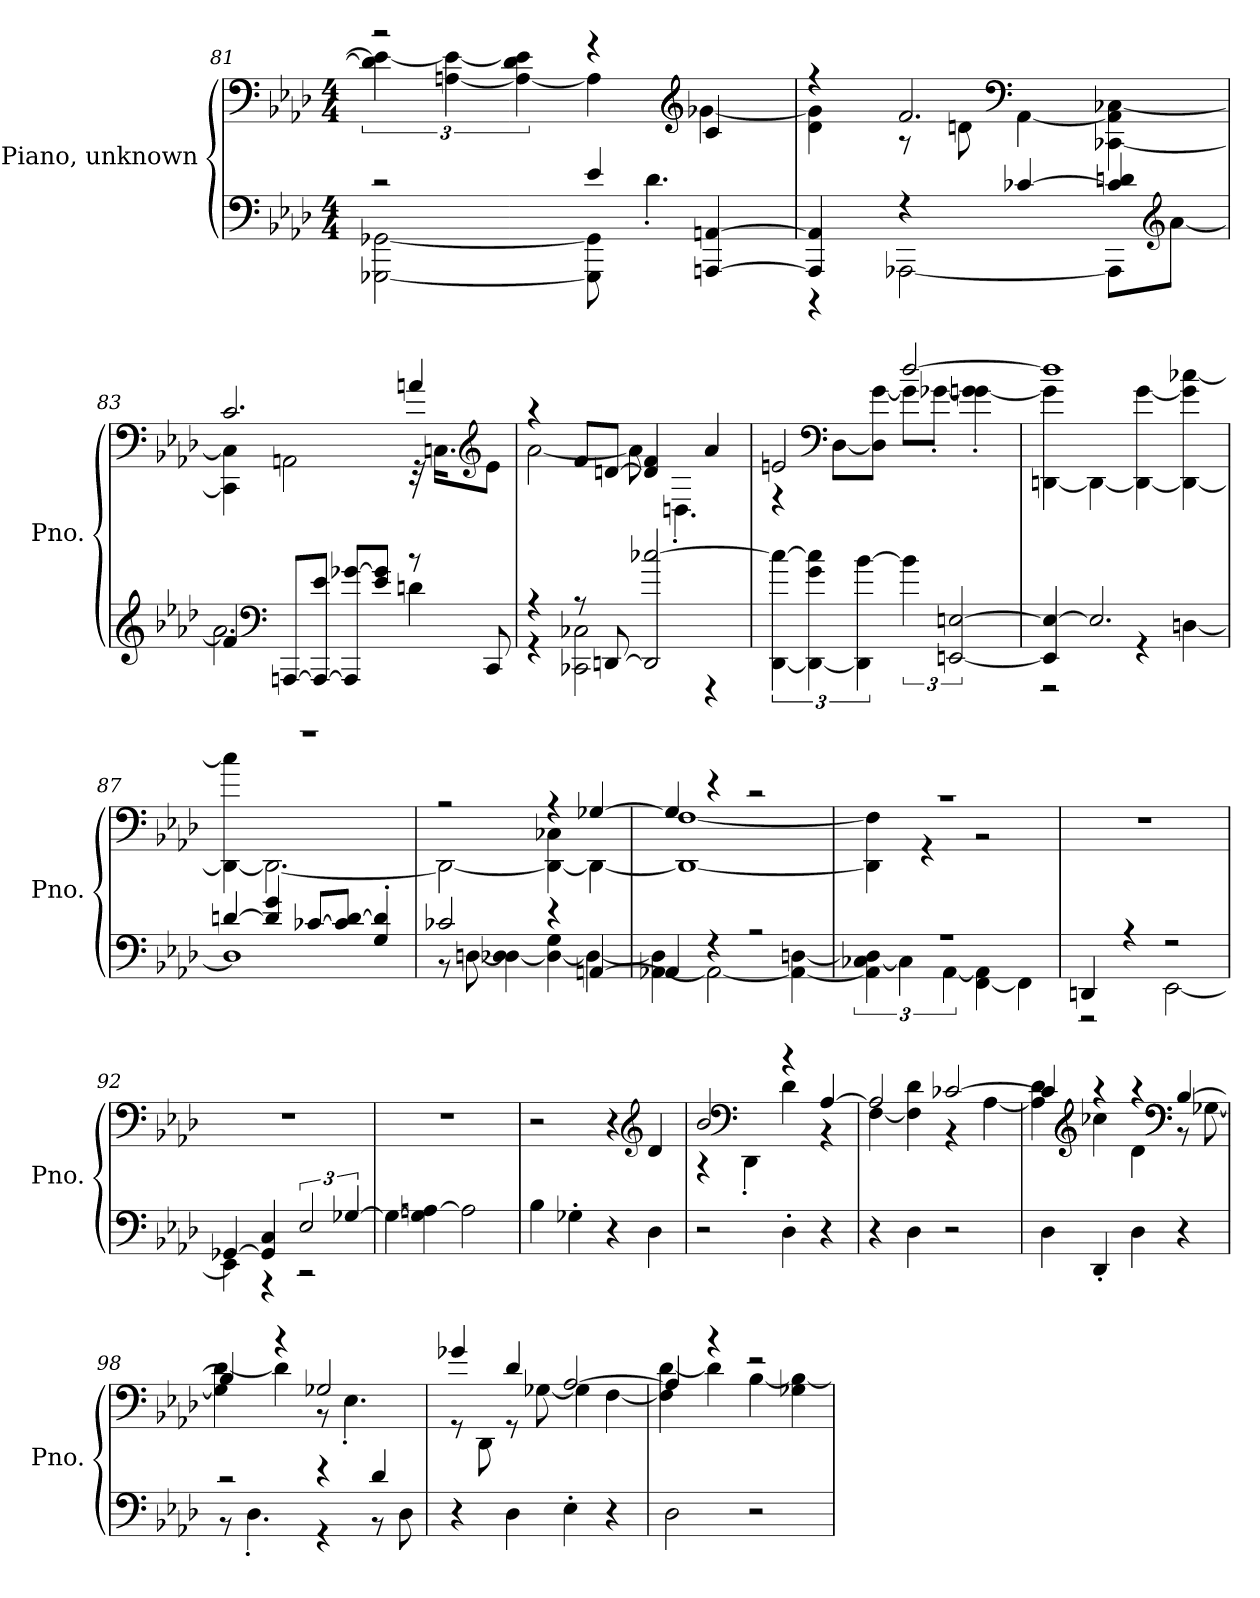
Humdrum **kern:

**kern	**kern
*part1	*part1
*staff2	*staff1
*I"Piano, unknown	*
*I'Pno.	*
*clefF4	*clefF4
*k[b-e-a-d-]	*k[b-e-a-d-]
*M4/4	*M4/4
=81	=81
*^	*^
2r	[2GGG-X\ [2GG-X\	2r	6d-\] 6e\_
.	.	.	[6An\ 6e\_
.	.	.	6A\_ 6d-\ 6e\]
4e-/	8GGG-\] 8GG-\]	4r	4A\]
.	4.d-'\	.	.
*	*	*clefG2	*
[4AAAn/ [4AAn/	.	4c/	[4g-X\
=82	=82	=82	=82
4AAA/] 4AA/]	4r	4r	4d-\ 4g-\]
4r	[2AAA-X\	2.f/	8r
.	.	.	8dn\
*	*	*clefF4	*
[4c-X/	.	.	[4AA-\
4c-/] 4dn/	8AAA-\L]	.	[4CC-X\ 4AA-\] [4C-X\
*clefG2	*	*	*
.	[8a-\J	.	.
!!LO:LB:g=z	!!
=83	=83	=83	=83
4f/	2.a-\]	2.c/	4CC-\] 4C-\]
*clefF4	*	*	*
[8AAAn/L	.	.	2AAn\
8AAA/_ 8e-/J	.	.	.
8AAA/] [8g-X/L	.	.	.
8e-/ 8g-/]J	.	.	.
8r	4dn\	4an/	32r
.	.	.	16.Cn\KL
*	*	*clefG2	*
8CC/	.	.	8e-\J
=84	=84	=84	=84
4r	4r	4r	[2a-\
8r	2CC-X\ 2C-X\	8f/L	.
[8DDn/	.	[8dn/J	.
2DD/] [2cc-X/	.	4d/] 4f/	8a-\]
.	.	.	4.Dn'\
.	4r	4a-/	.
*v	*v	*	*
=85	=85	=85
[6DD-\ 6cc-\_	2en/	4r
6DD-\_ 6g\ 6cc-\]	.	.
*	*clefF4	*
.	.	[8D-\L
6DD-\] [6b-\	.	.
.	.	8D-\] [8g\J
6b-\]	[2dd-/	8g\L]
.	.	[8g-X'\J
[3EEn/ [3En/	.	.
.	.	4g-\]' [4gn\'
!!LO:LB:g=z	!!
=86	=86	=86
*^	*	*
4EE/] 4E/_	2r	1dd-]	[4DDn\ 4g\]
2.E/]	.	.	4DD\_
.	4r	.	4DD\_ [4g\
.	[4Dn\	.	4DD\_ 4g\] [4cc-X\
=87	=87	=87	=87
[4dn/	1D]	1r	4DD\_ 4cc-\]
4d/] 4g/	.	.	2.DD\_
[8c-X/L	.	.	.
8c-/] [8d/J	.	.	.
4G/' 4d/]'	.	.	.
=88	=88	=88	=88
2c-X/	8r	2r	2DD\_
.	[8Dn\	.	.
.	4D-X\ 4D\_	.	.
4r	4D\_ 4G\	4r	4DD\_ 4C-X\
[4AAn/	4D\_	[4G-X/	4DD\_
=89	=89	=89	=89
4AA/]	[4AA-X\ 4D\]	4G-/]	1DD_ [1F
4r	2AA-\_	4r	.
2r	.	2r	.
.	4AA-\_ [4Dn\	.	.
!!LO:LB:g=z	!!
=90	=90	=90	=90
1r	6AA-\] [6C-X\ 6D\]	1r	4DD\] 4F\]
.	6C-\]	.	.
.	.	.	4r
.	[6AA-\	.	.
.	[4FF\ 4AA-\]	.	2r
.	4FF\]	.	.
*	*	*v	*v
=91	=91	=91
4DDn/	2r	1r
4r	.	.
2r	[2EE-\	.
=92	=92	=92
[4GG-X/	4EE-\]	1r
4GG-/] 4C/	4r	.
3E-/	2r	.
[6G-X/	.	.
*v	*v	*
=93	=93
4G-\_	1r
4G-\] [4An\	.
2A\]	.
=94	=94
4B-\	2r
4G-X'\	.
4r	4r
*	*clefG2
4D-\	4d-/
=95	=95
*	*^
2r	2b-/	4r
*	*clefF4	*
.	.	4DD-'\
4D-'\	4r	4d-\
4r	[4A-/	4r
!!LO:LB:g=z	!!
=96	=96	=96
4r	2A-/]	[4F\
4D-\	.	4F\] 4d-\
2r	[2c-X/	4r
.	.	[4A-\
=97	=97	=97
4D-\	4c-/]	4A-\] 4d-\
*	*clefG2	*
4DD-'/	4r	4cc-X\
4D-\	4r	4d-\
*	*clefF4	*
4r	[4B-/	8r
.	.	[8G-X\
=98	=98	=98
*^	*	*
2r	8r	4B-/]	4G-\] [4d-\
.	4.D-'\	.	.
.	.	4r	4d-\]
4r	4r	2G-X/	8r
.	.	.	4.E-'\
4d-/	8r	.	.
.	8D-\	.	.
*v	*v	*	*
=99	=99	=99
4r	4g-X/	8r
.	.	8DD-\
4D-\	4d-/	8r
.	.	[8G-X\
4E-'\	[2A-/	4G-\]
4r	.	[4F\
=100	=100	=100
2D-\	4A-/]	4F\] [4d-\
.	4r	4d-\]
2r	2r	[4B-\
.	.	4G-X\ 4B-\_
*	*v	*v
=	=
*-	*-
